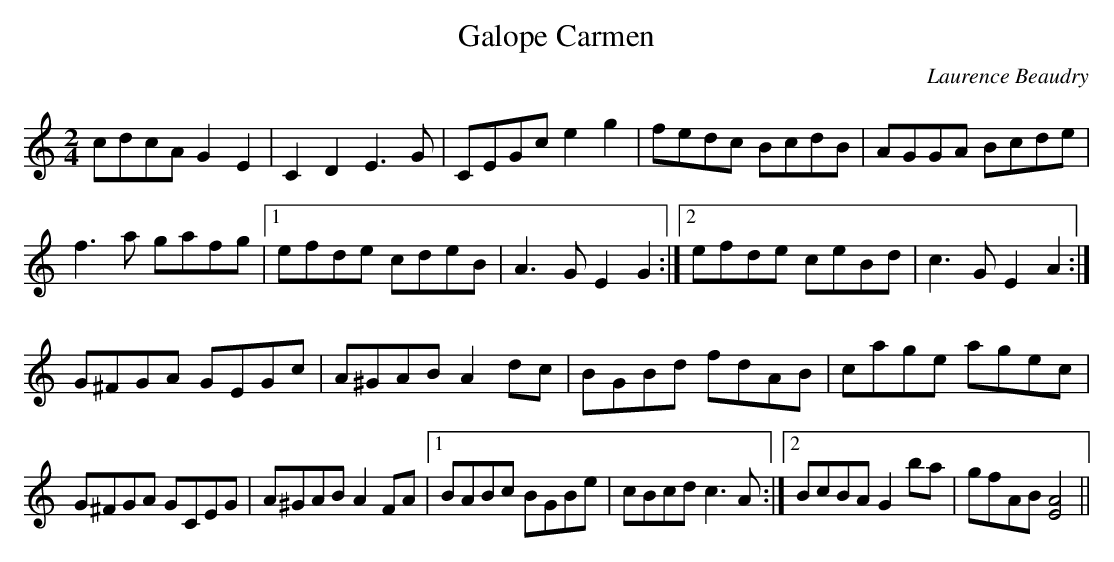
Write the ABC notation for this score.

X:1'1'
T:Galope Carmen
C:Laurence Beaudry
M:2/4
L:1/8
K:C
cdcA G2E2 | C2D2 E3G | CEGc e2g2 | fedc BcdB | AGGA Bcde |
f3a gafg |1 efde cdeB | A3G E2G2 :|2 efde ceBd | c3G E2A2 :|
G^FGA GEGc | A^GAB A2dc | BGBd fdAB | cage agec |
G^FGA GCEG | A^GAB A2FA |1 BABc BGBe | cBcd c3A :|2 BcBA G2ba | gfAB [A4E4] ||
